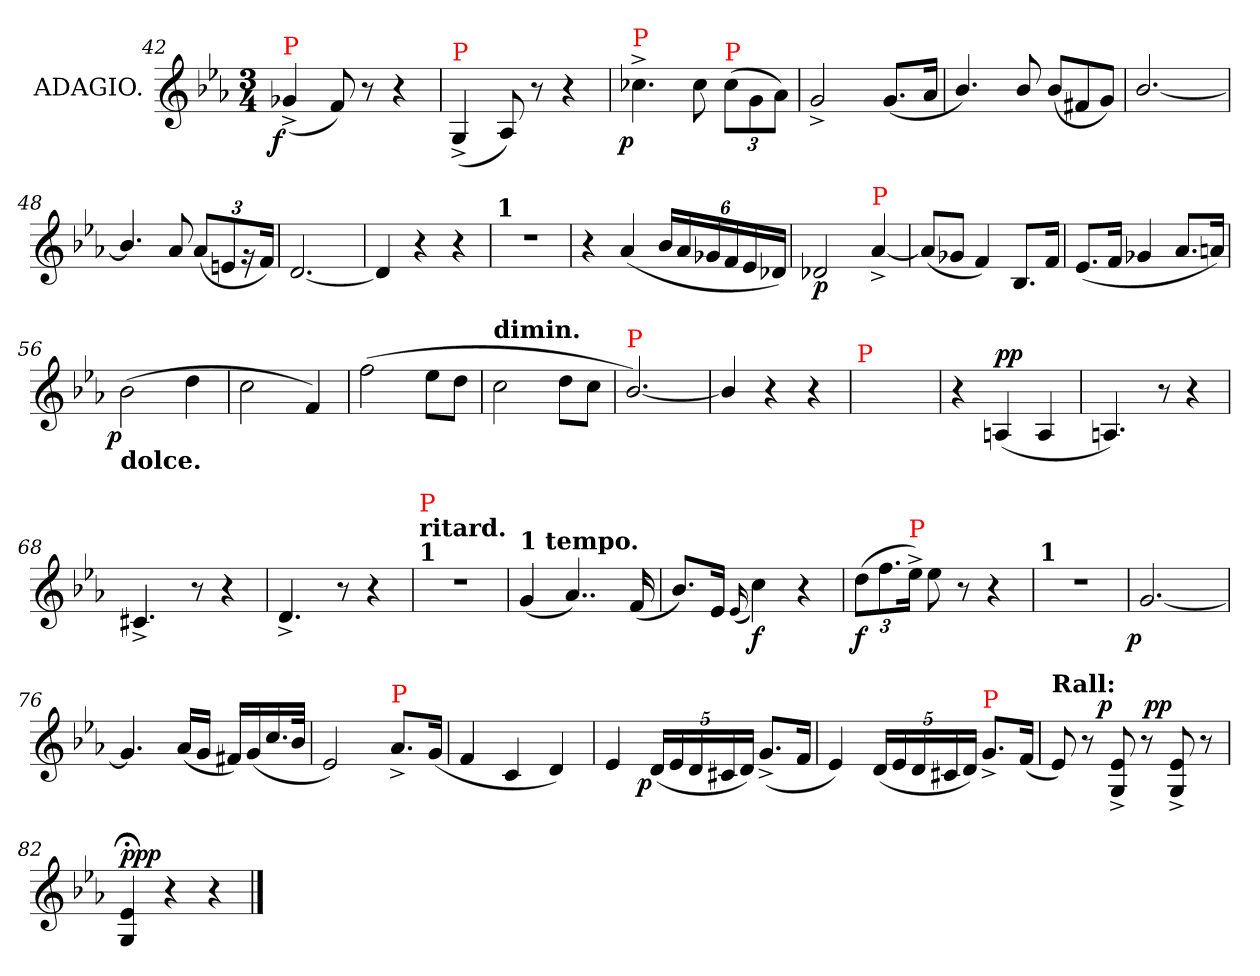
**kern	**dynam
*part1	*part1
*staff1	*staff1
*I" ADAGIO.	*
*clefG2	*
*k[b-e-a-]	*
*M3/4	*
=42	=42
!LO:TX:a:color=red:t=P	!
!	!LO:DY:rj
(<4g-X^<	f
8f)	.
8r	.
4r	.
=43	=43
!LO:TX:a:color=red:t=P	!
(<4G^>	.
8A-)	.
8r	.
4r	.
=44	=44
!LO:TX:a:color=red:t=P	!
!	!LO:DY:rj
4.cc-X^<	p
8cc-	.
*Xbrackettup	*
!LO:TX:a:color=red:t=P	!
(>12cc-\L	.
12g\	.
12a-\J)	.
=45	=45
2g^<	.
(<8.gL	.
16a-Jk	.
=46	=46
4.b-/)	.
8b-/	.
*Xtuplet	*
(<12b-L	.
12f#X	.
12gJ)	.
=47	=47
[2.b-/	.
=48	=48
4.b-/]	.
8a-	.
*tuplet	*
(<12a-L	.
12en	.
24rg	.
24fJk)	.
=49	=49
[2.d	.
=50	=50
4d]	.
4r	.
4r	.
=51	=51
!LO:TX:a:B:t=1	!
2.r	.
=52	=52
4r	.
(<4a-	.
24b-LL	.
24a-	.
24g-X	.
24f	.
24e-	.
24d-XJJ)	.
=53	=53
2d-X	p
!LO:TX:a:color=red:t=P	!
[4a-^<	.
=54	=54
(<8a-L]	.
8g-XJ	.
4f)	.
8.B-L	.
16fJk	.
=55	=55
(<8.e-L	.
16fJk	.
4g-X	.
8.a-L	.
16anJk)	.
=56	=56
!LO:TX:b:B:t=dolce.	!
!	!LO:DY:rj
(>2b-	p
4dd	.
=57	=57
2cc	.
4f)	.
=58	=58
(>2ff	.
8ee-L	.
8ddJ	.
=59	=59
!LO:TX:B:t=dimin.	!
2cc	.
8ddL	.
8ccJ	.
=60	=60
!LO:TX:a:color=red:t=P	!
[2.b-/)	.
=61	=61
4b-/]	.
4r	.
4r	.
=62	=62
!LO:TX:a:color=red:t=P	!
2.ryy	.
=66	=66
4r	.
!	!LO:DY:a
(<4An	pp
4A	.
=67	=67
4.An)	.
8r	.
4r	.
=68	=68
4.c#X^<	.
8r	.
4r	.
=69	=69
4.d^<	.
8r	.
4r	.
=70	=70
!LO:TX:a:B:t=1	!
!LO:TX:a:B:t=ritard.	!
!LO:TX:a:color=red:t=P	!
2.rdd	.
=71	=71
!LO:TX:a:B:t=1 tempo.	!
(<4g	.
4..a-)	.
(<16f	.
=72	=72
8.b-L)	.
16e-Jk	.
(<16qqe-/	.
4cc)	f
4r	.
=73	=73
(12ddL	f
12.ff	.
!LO:TX:a:color=red:t=P	!
24ee-^<Jk)	.
8ee-	.
8r	.
4r	.
=74	=74
!LO:TX:a:B:t=1	!
2.rdd	.
=75	=75
!	!LO:DY:rj
[2.g	p
=76	=76
4.g]	.
(<16a-LL	.
16gJJ	.
16f#XLL)	.
(<16g	.
16.cc	.
32b-JJk	.
=77	=77
2e-)	.
!LO:TX:a:color=red:t=P	!
8.a-^<L	.
(<16gJk	.
=78	=78
4f	.
4c	.
4d)	.
=79	=79
4e-	.
!	!LO:DY:rj
(<20dLL	p
20e-	.
20d	.
20c#X	.
20dJJ)	.
(<8.g^<L	.
16fJk	.
=80	=80
4e-)	.
(<20dLL	.
20e-	.
20d	.
20c#X	.
20dJJ)	.
!LO:TX:a:color=red:t=P	!
8.g^<L	.
(<16fJk	.
=81	=81
!LO:TX:a:B:t=Rall&colon;	!
8e-)	.
8r	.
!	!LO:DY:a:rj
8e-^> 8G^>	p
8r	.
!	!LO:DY:a:rj
8e-^< 8G^<	pp
8r	.
=82	=82
!	!LO:DY:a
4e-;< 4G;<	ppp
4r	.
4r	.
==	==
*-	*-
